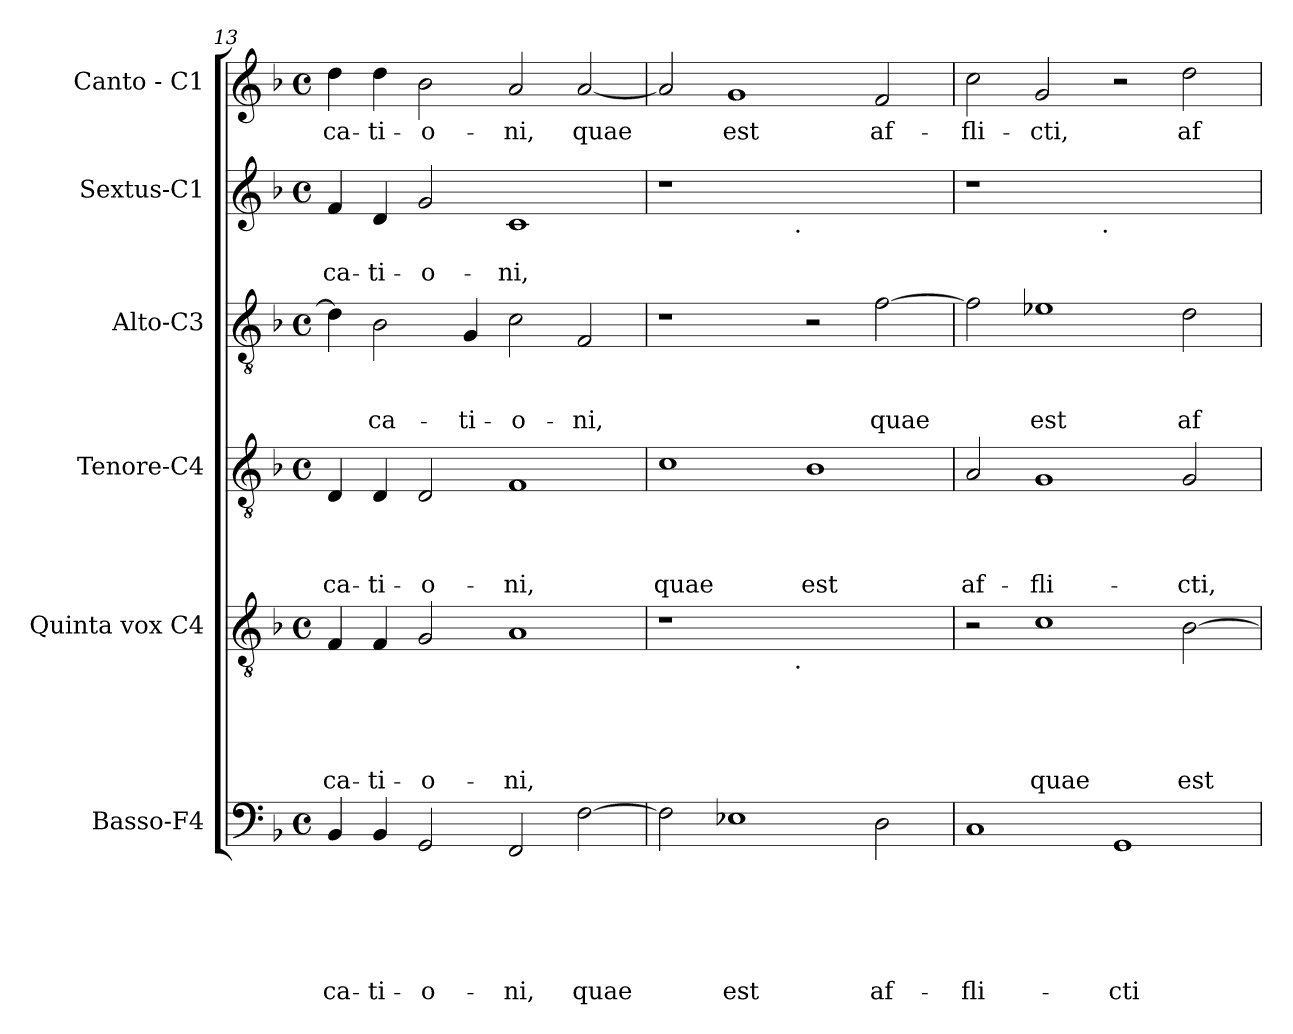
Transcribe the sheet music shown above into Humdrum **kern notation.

**kern	**text	**text	**text	**text	**text	**text	**kern	**text	**text	**text	**text	**text	**kern	**text	**text	**text	**text	**kern	**text	**text	**text	**kern	**text	**text	**kern	**text
*part6	*part6	*part6	*part6	*part6	*part6	*part6	*part5	*part5	*part5	*part5	*part5	*part5	*part4	*part4	*part4	*part4	*part4	*part3	*part3	*part3	*part3	*part2	*part2	*part2	*part1	*part1
*staff6	*staff6	*staff6	*staff6	*staff6	*staff6	*staff6	*staff5	*staff5	*staff5	*staff5	*staff5	*staff5	*staff4	*staff4	*staff4	*staff4	*staff4	*staff3	*staff3	*staff3	*staff3	*staff2	*staff2	*staff2	*staff1	*staff1
*I"Basso-F4	*	*	*	*	*	*	*I"Quinta vox C4	*	*	*	*	*	*I"Tenore-C4	*	*	*	*	*I"Alto-C3	*	*	*	*I"Sextus-C1	*	*	*I"Canto - C1	*
*clefF4	*	*	*	*	*	*	*clefGv2	*	*	*	*	*	*clefGv2	*	*	*	*	*clefGv2	*	*	*	*clefG2	*	*	*clefG2	*
*k[b-]	*	*	*	*	*	*	*k[b-]	*	*	*	*	*	*k[b-]	*	*	*	*	*k[b-]	*	*	*	*k[b-]	*	*	*k[b-]	*
*F:	*	*	*	*	*	*	*F:	*	*	*	*	*	*F:	*	*	*	*	*F:	*	*	*	*F:	*	*	*F:	*
*M4/4	*	*	*	*	*	*	*M4/4	*	*	*	*	*	*M4/4	*	*	*	*	*M4/4	*	*	*	*M4/4	*	*	*M4/4	*
*met(c)	*	*	*	*	*	*	*met(c)	*	*	*	*	*	*met(c)	*	*	*	*	*met(c)	*	*	*	*met(c)	*	*	*met(c)	*
=13	=13	=13	=13	=13	=13	=13	=13	=13	=13	=13	=13	=13	=13	=13	=13	=13	=13	=13	=13	=13	=13	=13	=13	=13	=13	=13
!	!	!	!	!	!	!LO:LY:b	!	!	!	!	!	!LO:LY:b	!	!	!	!	!LO:LY:b	!	!	!	!	!	!	!LO:LY:b	!	!LO:LY:b
4BB-/	.	.	.	.	.	-ca-	4F/	.	.	.	.	-ca-	4D/	.	.	.	-ca-	4d\]	.	.	.	4f/	.	-ca-	4dd\	-ca-
!	!	!	!	!	!	!LO:LY:b	!	!	!	!	!	!LO:LY:b	!	!	!	!	!LO:LY:b	!	!	!	!LO:LY:b	!	!	!LO:LY:b	!	!LO:LY:b
4BB-/	.	.	.	.	.	-ti-	4F/	.	.	.	.	-ti-	4D/	.	.	.	-ti-	2B-\	.	.	-ca-	4d/	.	-ti-	4dd\	-ti-
!	!	!	!	!	!	!LO:LY:b	!	!	!	!	!	!LO:LY:b	!	!	!	!	!LO:LY:b	!	!	!	!	!	!	!LO:LY:b	!	!LO:LY:b
2GG/	.	.	.	.	.	-o-	2G/	.	.	.	.	-o-	2D/	.	.	.	-o-	.	.	.	.	2g/	.	-o-	2b-\	-o-
!	!	!	!	!	!	!	!	!	!	!	!	!	!	!	!	!	!	!	!	!	!LO:LY:b	!	!	!	!	!
.	.	.	.	.	.	.	.	.	.	.	.	.	.	.	.	.	.	4G/	.	.	-ti-	.	.	.	.	.
!	!	!	!	!	!	!LO:LY:b	!	!	!	!	!	!LO:LY:b	!	!	!	!	!LO:LY:b	!	!	!	!LO:LY:b	!	!	!LO:LY:b	!	!LO:LY:b
2FF/	.	.	.	.	.	-ni,	1A	.	.	.	.	-ni,	1F	.	.	.	-ni,	2c\	.	.	-o-	1c	.	-ni,	2a/	-ni,
!	!	!	!	!	!	!LO:LY:b	!	!	!	!	!	!	!	!	!	!	!	!	!	!	!LO:LY:b	!	!	!	!	!LO:LY:b
[>2F\	.	.	.	.	.	quae	.	.	.	.	.	.	.	.	.	.	.	2F/	.	.	-ni,	.	.	.	[<2a/	quae
=14	=14	=14	=14	=14	=14	=14	=14	=14	=14	=14	=14	=14	=14	=14	=14	=14	=14	=14	=14	=14	=14	=14	=14	=14	=14	=14
!	!	!	!	!	!	!	!	!	!	!	!	!	!	!	!	!	!LO:LY:b	!	!	!	!	!	!	!	!	!
*	*	*	*	*	*	*	*^	*	*	*	*	*	*	*	*	*	*	*	*	*	*	*^	*	*	*	*
2F\]	.	.	.	.	.	.	1r	2ryy	.	.	.	.	.	1c	.	.	.	quae	1r	.	.	.	1r	2ryy	.	.	2a/]	.
!	!	!	!	!	!	!LO:LY:b	!	!	!	!	!	!	!	!	!	!	!	!	!	!	!	!	!	!	!	!	!	!LO:LY:b
1E-X	.	.	.	.	.	est	.	4...ryy	.	.	.	.	.	.	.	.	.	.	.	.	.	.	.	4...ryy	.	.	1g	est
!	!	!	!	!	!	!	!	!	!	!	!	!	!	!	!	!	!	!	!	!	!	!	!	!LO:TX:b:t=.	!	!	!	!
!	!	!	!	!	!	!	!	!LO:TX:b:t=.	!	!	!	!	!	!	!	!	!	!	!	!	!	!	!	!	!	!	!	!
.	.	.	.	.	.	.	.	1ryy	.	.	.	.	.	.	.	.	.	.	.	.	.	.	.	1ryy	.	.	.	.
!	!	!	!	!	!	!	!	!	!	!	!	!	!	!	!	!	!	!LO:LY:b	!	!	!	!	!	!	!	!	!	!
.	.	.	.	.	.	.	1ryy	.	.	.	.	.	.	1B-	.	.	.	est	2r	.	.	.	1ryy	.	.	.	.	.
!	!	!	!	!	!	!LO:LY:b	!	!	!	!	!	!	!	!	!	!	!	!	!	!	!	!LO:LY:b	!	!	!	!	!	!LO:LY:b
2D\	.	.	.	.	.	af-	.	.	.	.	.	.	.	.	.	.	.	.	[>2f\	.	.	quae	.	.	.	.	2f/	af-
.	.	.	.	.	.	.	.	32ryy	.	.	.	.	.	.	.	.	.	.	.	.	.	.	.	32ryy	.	.	.	.
=15	=15	=15	=15	=15	=15	=15	=15	=15	=15	=15	=15	=15	=15	=15	=15	=15	=15	=15	=15	=15	=15	=15	=15	=15	=15	=15	=15	=15
!	!	!	!	!	!	!LO:LY:b	!	!	!	!	!	!	!	!	!	!	!	!LO:LY:b	!	!	!	!	!	!	!	!	!	!LO:LY:b
*	*	*	*	*	*	*	*v	*v	*	*	*	*	*	*	*	*	*	*	*	*	*	*	*	*	*	*	*	*
1C	.	.	.	.	.	-fli-	2r	.	.	.	.	.	2A/	.	.	.	af-	2f\]	.	.	.	1r	2ryy	.	.	2cc\	-fli-
!	!	!	!	!	!	!	!	!	!	!	!	!LO:LY:b	!	!	!	!	!LO:LY:b	!	!	!	!LO:LY:b	!	!	!	!	!	!LO:LY:b
.	.	.	.	.	.	.	1c	.	.	.	.	quae	1G	.	.	.	-fli-	1e-X	.	.	est	.	4...ryy	.	.	2g/	-cti,
!	!	!	!	!	!	!	!	!	!	!	!	!	!	!	!	!	!	!	!	!	!	!	!LO:TX:b:t=.	!	!	!	!
.	.	.	.	.	.	.	.	.	.	.	.	.	.	.	.	.	.	.	.	.	.	.	1ryy	.	.	.	.
!	!	!	!	!	!	!LO:LY:b	!	!	!	!	!	!	!	!	!	!	!	!	!	!	!	!	!	!	!	!	!
1GG	.	.	.	.	.	-cti	.	.	.	.	.	.	.	.	.	.	.	.	.	.	.	1ryy	.	.	.	2r	.
!	!	!	!	!	!	!	!	!	!	!	!	!LO:LY:b	!	!	!	!	!LO:LY:b	!	!	!	!LO:LY:b	!	!	!	!	!	!LO:LY:b
.	.	.	.	.	.	.	[>2B-\	.	.	.	.	est	2G/	.	.	.	-cti,	2d\	.	.	af-	.	.	.	.	2dd\	af-
.	.	.	.	.	.	.	.	.	.	.	.	.	.	.	.	.	.	.	.	.	.	.	32ryy	.	.	.	.
*	*	*	*	*	*	*	*	*	*	*	*	*	*	*	*	*	*	*	*	*	*	*v	*v	*	*	*	*
=	=	=	=	=	=	=	=	=	=	=	=	=	=	=	=	=	=	=	=	=	=	=	=	=	=	=
*-	*-	*-	*-	*-	*-	*-	*-	*-	*-	*-	*-	*-	*-	*-	*-	*-	*-	*-	*-	*-	*-	*-	*-	*-	*-	*-
